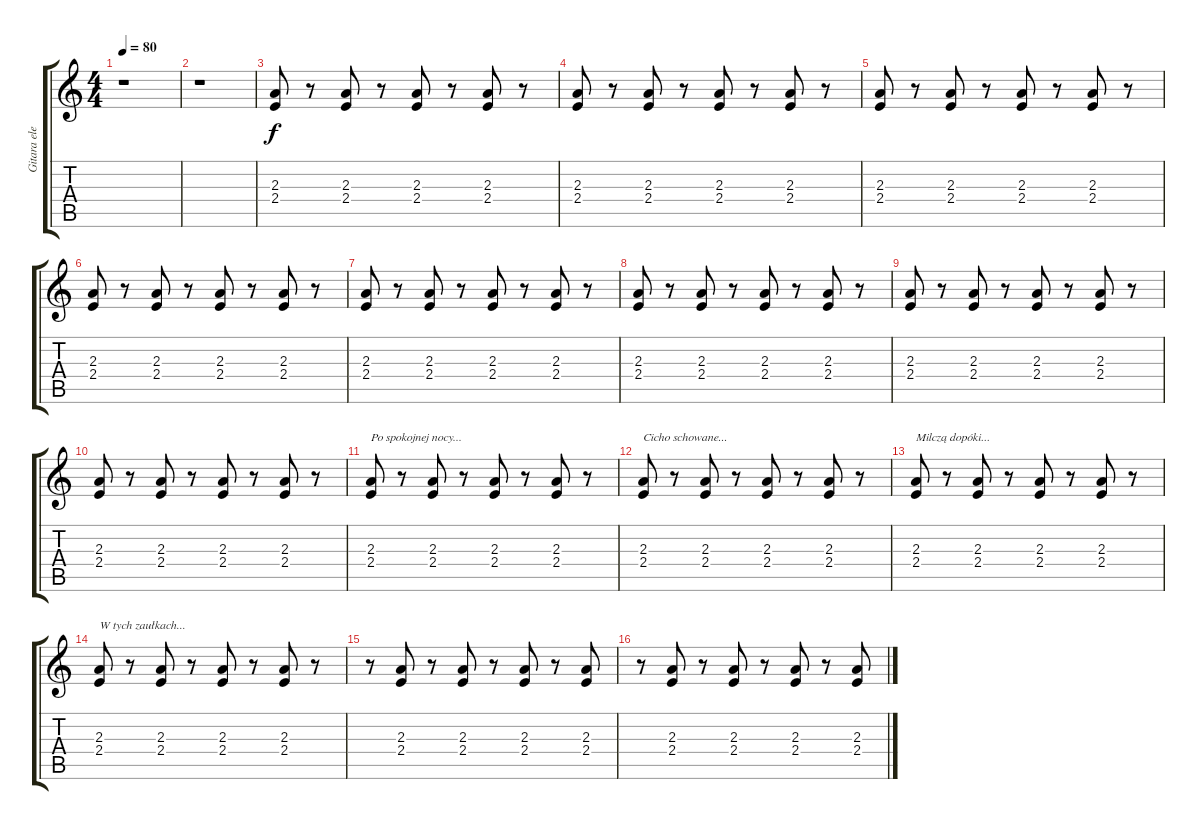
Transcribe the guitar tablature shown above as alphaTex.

\track ("Gitara elektryczna" "Gitara ele") {instrument distortionguitar}
\staff {score tabs}
\tuning (E4 B3 G3 D3 A2 E2) {hide}
\ts (4 4)
\tempo 80
\clef g2
\ks c
r.1{dy f instrument distortionguitar} |
r.1 |
(2.3 2.4).8 r.8 (2.3 2.4).8 r.8 (2.3 2.4).8 r.8 (2.3 2.4).8 r.8 |
(2.3 2.4).8 r.8 (2.3 2.4).8 r.8 (2.3 2.4).8 r.8 (2.3 2.4).8 r.8 |
(2.3 2.4).8 r.8 (2.3 2.4).8 r.8 (2.3 2.4).8 r.8 (2.3 2.4).8 r.8 |
(2.3 2.4).8 r.8 (2.3 2.4).8 r.8 (2.3 2.4).8 r.8 (2.3 2.4).8 r.8 |
(2.3 2.4).8 r.8 (2.3 2.4).8 r.8 (2.3 2.4).8 r.8 (2.3 2.4).8 r.8 |
(2.3 2.4).8 r.8 (2.3 2.4).8 r.8 (2.3 2.4).8 r.8 (2.3 2.4).8 r.8 |
(2.3 2.4).8 r.8 (2.3 2.4).8 r.8 (2.3 2.4).8 r.8 (2.3 2.4).8 r.8 |
(2.3 2.4).8 r.8 (2.3 2.4).8 r.8 (2.3 2.4).8 r.8 (2.3 2.4).8 r.8 |
(2.3 2.4).8{txt "Po spokojnej nocy..."} r.8 (2.3 2.4).8 r.8 (2.3 2.4).8 r.8 (2.3 2.4).8 r.8 |
(2.3 2.4).8{txt "Cicho schowane..."} r.8 (2.3 2.4).8 r.8 (2.3 2.4).8 r.8 (2.3 2.4).8 r.8 |
(2.3 2.4).8{txt "Milczą dopóki..."} r.8 (2.3 2.4).8 r.8 (2.3 2.4).8 r.8 (2.3 2.4).8 r.8 |
(2.3 2.4).8{txt "W tych zaułkach..."} r.8 (2.3 2.4).8 r.8 (2.3 2.4).8 r.8 (2.3 2.4).8 r.8 |
r.8 (2.3 2.4).8 r.8 (2.3 2.4).8 r.8 (2.3 2.4).8 r.8 (2.3 2.4).8 |
r.8 (2.3 2.4).8 r.8 (2.3 2.4).8 r.8 (2.3 2.4).8 r.8 (2.3 2.4).8
